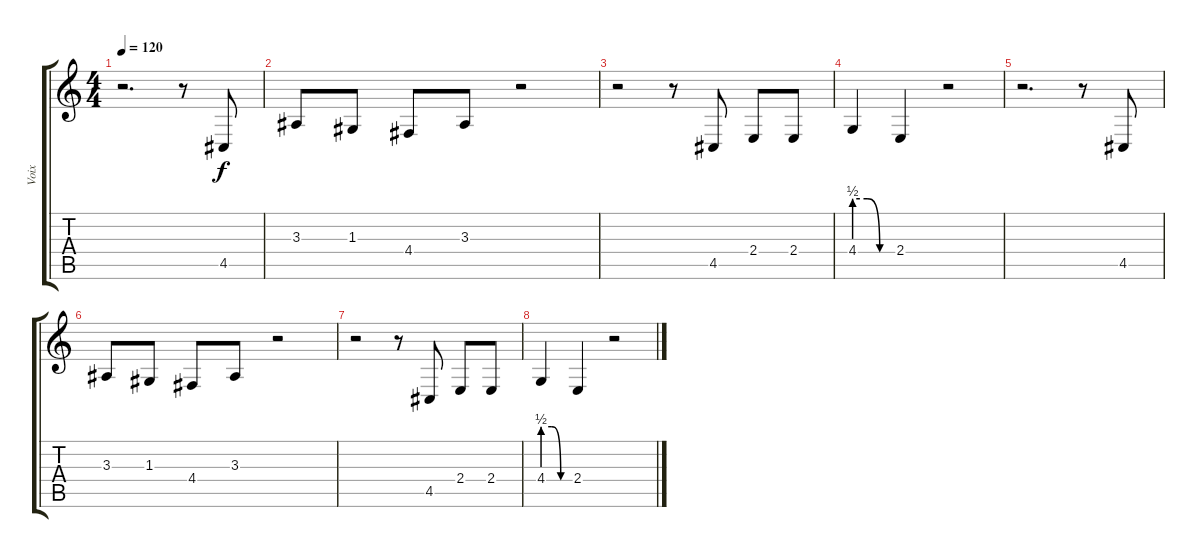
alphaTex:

\track ("Voix" "Voix") {instrument englishhorn}
\staff {score tabs}
\tuning (E4 B3 G3 D3 A2 E2) {hide}
\ts (4 4)
\tempo 120
\clef g2
\ks c
r.2{d dy f} r.8 4.5.8 |
3.3.8 1.3.8 4.4.8 3.3.8 r.2 |
r.2 r.8 4.5.8 2.4.8 2.4.8 |
4.4{be (custom 0 2 20 2 40 0 60 0)}.4 2.4.4 r.2 |
r.2{d} r.8 4.5.8 |
3.3.8 1.3.8 4.4.8 3.3.8 r.2 |
r.2 r.8 4.5.8 2.4.8 2.4.8 |
4.4{be (custom 0 2 20 2 40 0 60 0)}.4 2.4.4 r.2
